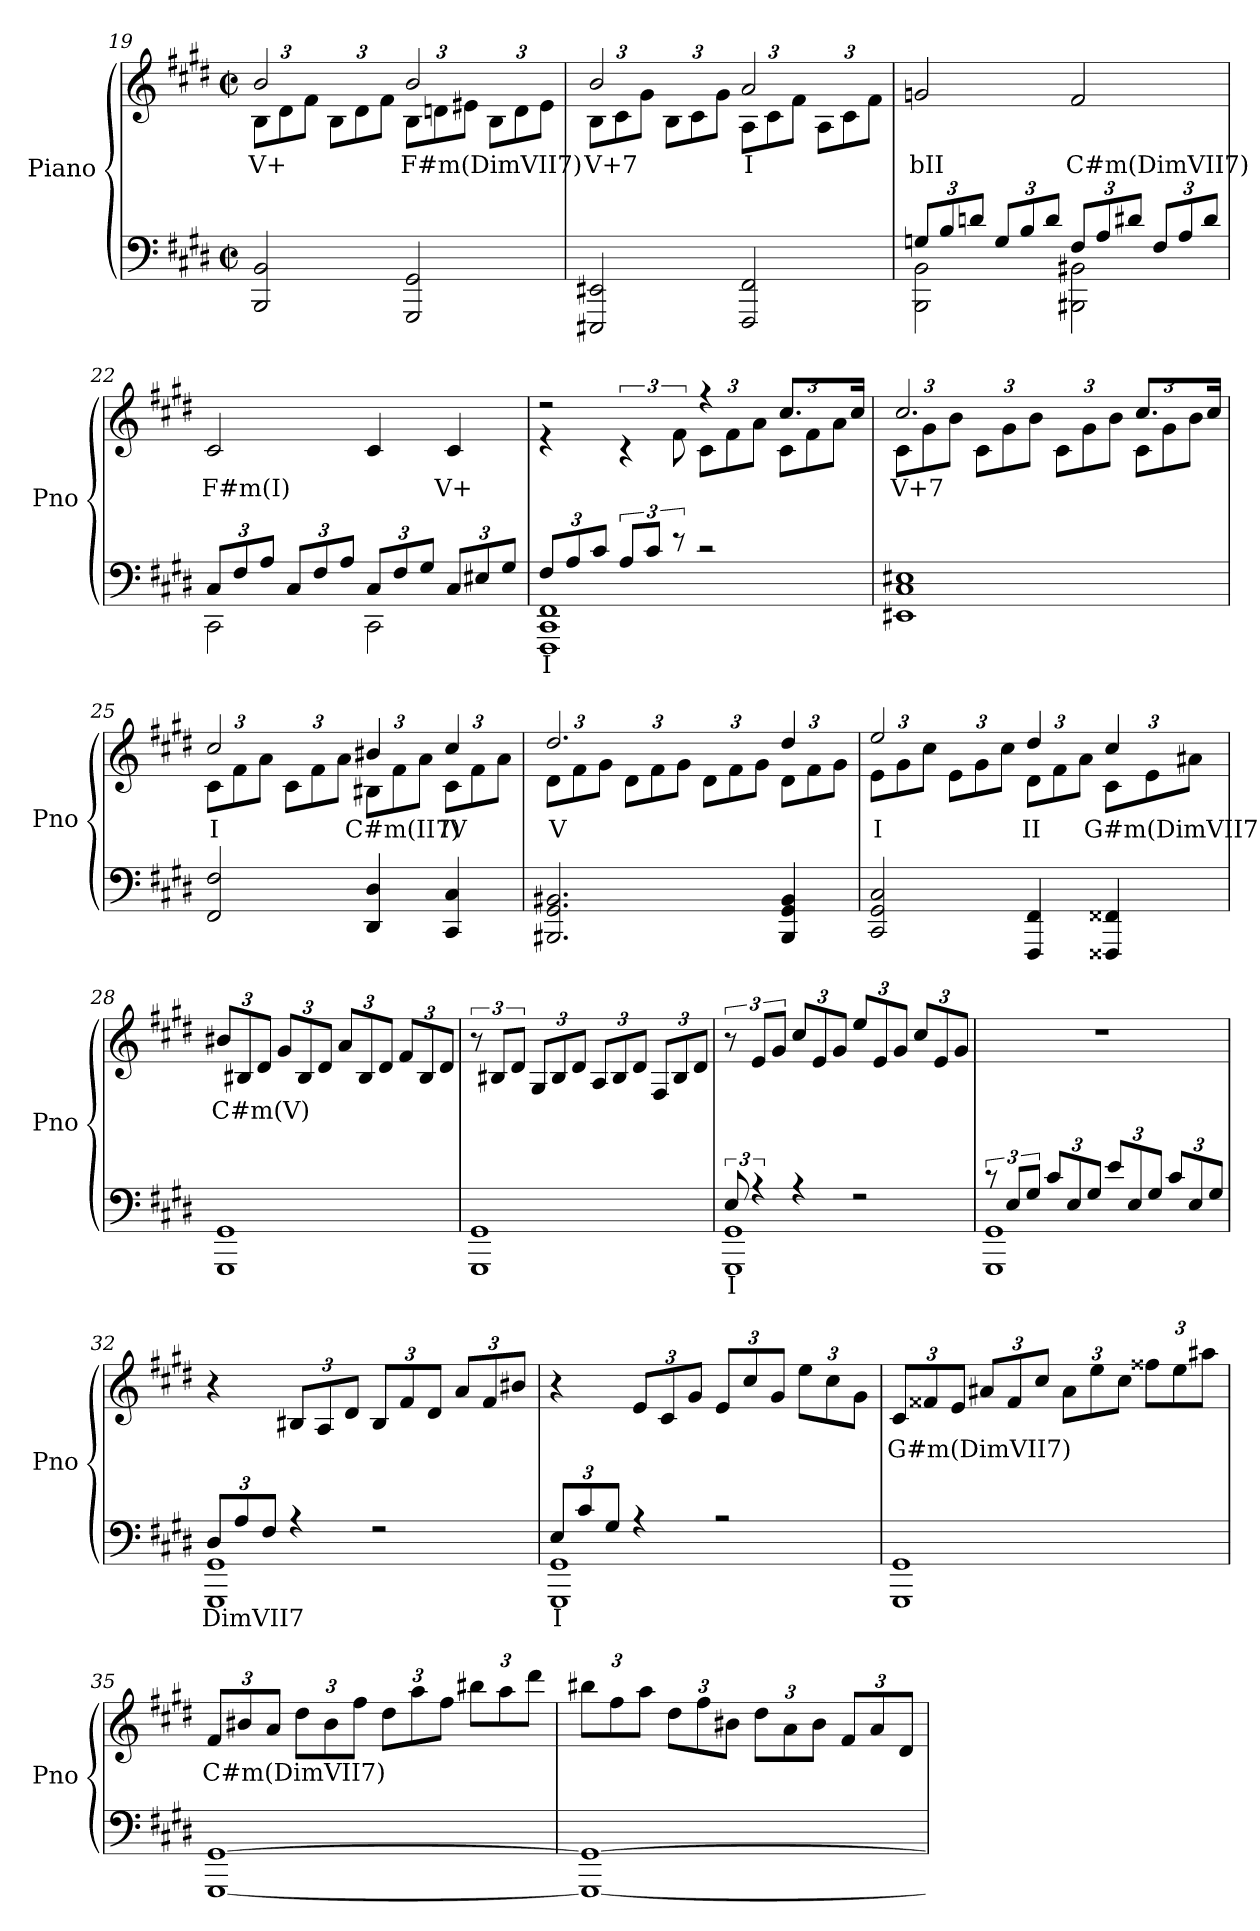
**kern	**text	**kern	**text
*part1	*part1	*part1	*part1
*staff2	*staff2	*staff1	*staff1
*I"Piano	*	*	*
*I'Pno	*	*	*
!!LO:PB:g=z
*clefF4	*	*clefG2	*
*k[f#c#g#d#]	*	*k[f#c#g#d#]	*
*E:	*	*E:	*
*M2/2	*	*M2/2	*
*met(c|)	*	*met(c|)	*
=19	=19	=19	=19
*	*	*^	*
*	*	*	*Xbrackettup	*
!	!	!	!	!LO:LY:b
2BBB/ 2BB/	.	2b/	12B\L	V+
.	.	.	12d#\	.
.	.	.	12f#\J	.
.	.	.	12B\L	.
.	.	.	12d#\	.
.	.	.	12f#\J	.
!	!	!	!	!LO:LY:b
2GGG#/ 2GG#/	.	2b/	12B\L	F#m(DimVII7)
.	.	.	12dn\	.
.	.	.	12e#X\J	.
.	.	.	12B\L	.
.	.	.	12d\	.
.	.	.	12e#\J	.
=20	=20	=20	=20	=20
!	!	!	!	!LO:LY:b
2EEE#X/ 2EE#X/	.	2b/	12B\L	V+7
.	.	.	12c#\	.
.	.	.	12g#\J	.
.	.	.	12B\L	.
.	.	.	12c#\	.
.	.	.	12g#\J	.
!	!	!	!	!LO:LY:b
2FFF#/ 2FF#/	.	2a/	12A\L	I
.	.	.	12c#\	.
.	.	.	12f#\J	.
.	.	.	12A\L	.
.	.	.	12c#\	.
.	.	.	12f#\J	.
*	*	*v	*v	*
!!LO:LB:g=z
=21	=21	=21	=21
*Xbrackettup	*	*	*
*^	*	*^	*
!	!	!	!	!	!LO:LY:b
*	*	*	*v	*v	*
12Gn/L	2BBB\ 2BB\	.	2gn/	bII
12B/	.	.	.	.
12dn/J	.	.	.	.
12G/L	.	.	.	.
12B/	.	.	.	.
12d/J	.	.	.	.
!	!	!	!	!LO:LY:b
12F#/L	2BBB#X\ 2BB#X\	.	2f#/	C#m(DimVII7)
12A/	.	.	.	.
12d#X/J	.	.	.	.
12F#/L	.	.	.	.
12A/	.	.	.	.
12d#/J	.	.	.	.
=22	=22	=22	=22	=22
!	!	!	!	!LO:LY:b
12C#/L	2CC#\	.	2c#/	F#m(I)
12F#/	.	.	.	.
12A/J	.	.	.	.
12C#/L	.	.	.	.
12F#/	.	.	.	.
12A/J	.	.	.	.
12C#/L	2CC#\	.	4c#/	.
12F#/	.	.	.	.
12G#/J	.	.	.	.
!	!	!	!	!LO:LY:b
12C#/L	.	.	4c#/	V+
12E#X/	.	.	.	.
12G#/J	.	.	.	.
!!LO:LB:g=z
=23	=23	=23	=23	=23
!	!	!LO:LY:b	!	!
*	*	*	*^	*
12F#/L	1FFF# 1CC# 1FF#	I	2r	4r	.
12A/	.	.	.	.	.
12c#/J	.	.	.	.	.
*brackettup	*	*	*	*brackettup	*
12A/L	.	.	.	6r	.
12c#/J	.	.	.	.	.
12r	.	.	.	12f#\	.
*	*	*	*	*Xbrackettup	*
2r	.	.	4r	12c#\L	.
.	.	.	.	12f#\	.
.	.	.	.	12a\J	.
.	.	.	8.cc#/L	12c#\L	.
.	.	.	.	12f#\	.
.	.	.	.	12a\J	.
.	.	.	16cc#/Jk	.	.
*v	*v	*	*	*	*
=24	=24	=24	=24	=24
!	!	!	!	!LO:LY:b
1EE#X 1C# 1E#X	.	2.cc#/	12c#\L	V+7
.	.	.	12g#\	.
.	.	.	12b\J	.
.	.	.	12c#\L	.
.	.	.	12g#\	.
.	.	.	12b\J	.
.	.	.	12c#\L	.
.	.	.	12g#\	.
.	.	.	12b\J	.
.	.	8.cc#/L	12c#\L	.
.	.	.	12g#\	.
.	.	.	12b\J	.
.	.	16cc#/Jk	.	.
!!LO:PB:g=z	!!
=25	=25	=25	=25	=25
!	!	!	!	!LO:LY:b
2FF#/ 2F#/	.	2cc#/	12c#\L	I
.	.	.	12f#\	.
.	.	.	12a\J	.
.	.	.	12c#\L	.
.	.	.	12f#\	.
.	.	.	12a\J	.
!	!	!	!	!LO:LY:b
4DD#/ 4D#/	.	4b#X/	12B#X\L	C#m(II7)
.	.	.	12f#\	.
.	.	.	12a\J	.
!	!	!	!	!LO:LY:b
4CC#/ 4C#/	.	4cc#/	12c#\L	IV
.	.	.	12f#\	.
.	.	.	12a\J	.
=26	=26	=26	=26	=26
!	!	!	!	!LO:LY:b
2.BBB#X/ 2.GG#/ 2.BB#X/	.	2.dd#/	12d#\L	V
.	.	.	12f#\	.
.	.	.	12g#\J	.
.	.	.	12d#\L	.
.	.	.	12f#\	.
.	.	.	12g#\J	.
.	.	.	12d#\L	.
.	.	.	12f#\	.
.	.	.	12g#\J	.
4BBB#/ 4GG#/ 4BB#/	.	4dd#/	12d#\L	.
.	.	.	12f#\	.
.	.	.	12g#\J	.
!!LO:LB:g=z	!!
=27	=27	=27	=27	=27
!	!	!	!	!LO:LY:b
2CC#/ 2GG#/ 2C#/	.	2ee/	12e\L	I
.	.	.	12g#\	.
.	.	.	12cc#\J	.
.	.	.	12e\L	.
.	.	.	12g#\	.
.	.	.	12cc#\J	.
!	!	!	!	!LO:LY:b
4FFF#/ 4FF#/	.	4dd#/	12d#\L	II
.	.	.	12f#\	.
.	.	.	12a\J	.
!	!	!	!	!LO:LY:b
4FFF##X/ 4FF##X/	.	4cc#/	12c#\L	G#m(DimVII7)
.	.	.	12e\	.
.	.	.	12a#X\J	.
=28	=28	=28	=28	=28
!	!	!	!	!LO:LY:b
*	*	*v	*v	*
1GGG# 1GG#	.	12b#X/L	C#m(V)
.	.	12B#X/	.
.	.	12d#/J	.
.	.	12g#/L	.
.	.	12B#/	.
.	.	12d#/J	.
.	.	12a/L	.
.	.	12B#/	.
.	.	12d#/J	.
.	.	12f#/L	.
.	.	12B#/	.
.	.	12d#/J	.
!!LO:LB:g=z
=29	=29	=29	=29
*	*	*brackettup	*
1GGG# 1GG#	.	12r	.
.	.	12B#X/L	.
.	.	12d#/J	.
*	*	*Xbrackettup	*
.	.	12G#/L	.
.	.	12B#/	.
.	.	12d#/J	.
.	.	12A/L	.
.	.	12B#/	.
.	.	12d#/J	.
.	.	12F#/L	.
.	.	12B#/	.
.	.	12d#/J	.
=30	=30	=30	=30
*^	*	*	*
!	!	!LO:LY:b	!	!
*	*	*	*brackettup	*
12E/	1GGG# 1GG#	I	12r	.
6r	.	.	12e/L	.
.	.	.	12g#/J	.
*	*	*	*Xbrackettup	*
4r	.	.	12cc#/L	.
.	.	.	12e/	.
.	.	.	12g#/J	.
2r	.	.	12ee/L	.
.	.	.	12e/	.
.	.	.	12g#/J	.
.	.	.	12cc#/L	.
.	.	.	12e/	.
.	.	.	12g#/J	.
!!LO:LB:g=z
=31	=31	=31	=31	=31
12r	1GGG# 1GG#	.	1r	.
12E/L	.	.	.	.
12G#/J	.	.	.	.
*Xbrackettup	*	*	*	*
12c#/L	.	.	.	.
12E/	.	.	.	.
12G#/J	.	.	.	.
12e/L	.	.	.	.
12E/	.	.	.	.
12G#/J	.	.	.	.
12c#/L	.	.	.	.
12E/	.	.	.	.
12G#/J	.	.	.	.
=32	=32	=32	=32	=32
!	!	!LO:LY:b	!	!
12D#/L	1GGG# 1GG#	DimVII7	4r	.
12A/	.	.	.	.
12F#/J	.	.	.	.
4r	.	.	12B#X/L	.
.	.	.	12A/	.
.	.	.	12d#/J	.
2r	.	.	12B#/L	.
.	.	.	12f#/	.
.	.	.	12d#/J	.
.	.	.	12a/L	.
.	.	.	12f#/	.
.	.	.	12b#X/J	.
!!LO:PB:g=z
=33	=33	=33	=33	=33
!	!	!LO:LY:b	!	!
12E/L	1GGG# 1GG#	I	4r	.
12c#/	.	.	.	.
12G#/J	.	.	.	.
4r	.	.	12e/L	.
.	.	.	12c#/	.
.	.	.	12g#/J	.
2r	.	.	12e/L	.
.	.	.	12cc#/	.
.	.	.	12g#/J	.
.	.	.	12ee\L	.
.	.	.	12cc#\	.
.	.	.	12g#\J	.
*v	*v	*	*	*
=34	=34	=34	=34
!	!	!	!LO:LY:b
1GGG# 1GG#	.	12c#/L	G#m(DimVII7)
.	.	12f##X/	.
.	.	12e/J	.
.	.	12a#X/L	.
.	.	12f##/	.
.	.	12cc#/J	.
.	.	12a#\L	.
.	.	12ee\	.
.	.	12cc#\J	.
.	.	12ff##X\L	.
.	.	12ee\	.
.	.	12aa#X\J	.
!!LO:LB:g=z
=35	=35	=35	=35
!	!	!	!LO:LY:b
[1GGG# [1GG#	.	12f#/L	C#m(DimVII7)
.	.	12b#X/	.
.	.	12a/J	.
.	.	12dd#\L	.
.	.	12b#\	.
.	.	12ff#\J	.
.	.	12dd#\L	.
.	.	12aa\	.
.	.	12ff#\J	.
.	.	12bb#X\L	.
.	.	12aa\	.
.	.	12ddd#\J	.
=36	=36	=36	=36
1GGG#_ 1GG#_	.	12bb#X\L	.
.	.	12ff#\	.
.	.	12aa\J	.
.	.	12dd#\L	.
.	.	12ff#\	.
.	.	12b#X\J	.
.	.	12dd#\L	.
.	.	12a\	.
.	.	12b#\J	.
.	.	12f#/L	.
.	.	12a/	.
.	.	12d#/J	.
=	=	=	=
*-	*-	*-	*-
